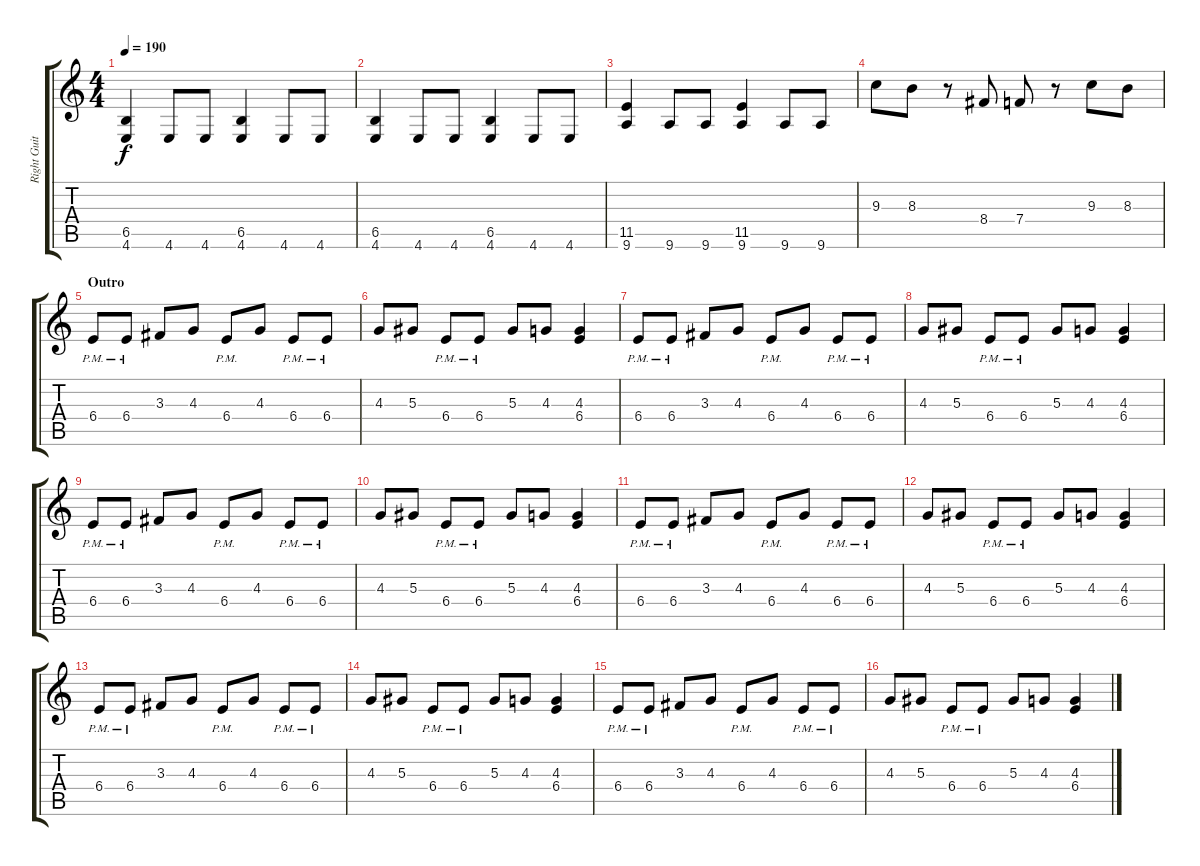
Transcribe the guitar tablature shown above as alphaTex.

\track ("Right Guitar" "Right Guit") {instrument distortionguitar}
\staff {score tabs}
\tuning (C4 G3 Eb3 Bb2 F2 C2) {hide}
\ts (4 4)
\tempo 190
\clef g2
\ks c
(6.5 4.6).4{dy f} 4.6.8 4.6.8 (6.5 4.6).4 4.6.8 4.6.8 |
(6.5 4.6).4 4.6.8 4.6.8 (6.5 4.6).4 4.6.8 4.6.8 |
(11.5 9.6).4 9.6.8 9.6.8 (11.5 9.6).4 9.6.8 9.6.8 |
9.3.8 8.3.8 r.8 8.4.8 7.4.8 r.8 9.3.8 8.3.8 |
\section ("" "Outro")
6.4{pm}.8 6.4{pm}.8 3.3.8 4.3.8 6.4{pm}.8 4.3.8 6.4{pm}.8 6.4{pm}.8 |
4.3.8 5.3.8 6.4{pm}.8 6.4{pm}.8 5.3.8 4.3.8 (4.3 6.4).4 |
6.4{pm}.8 6.4{pm}.8 3.3.8 4.3.8 6.4{pm}.8 4.3.8 6.4{pm}.8 6.4{pm}.8 |
4.3.8 5.3.8 6.4{pm}.8 6.4{pm}.8 5.3.8 4.3.8 (4.3 6.4).4 |
6.4{pm}.8 6.4{pm}.8 3.3.8 4.3.8 6.4{pm}.8 4.3.8 6.4{pm}.8 6.4{pm}.8 |
4.3.8 5.3.8 6.4{pm}.8 6.4{pm}.8 5.3.8 4.3.8 (4.3 6.4).4 |
6.4{pm}.8 6.4{pm}.8 3.3.8 4.3.8 6.4{pm}.8 4.3.8 6.4{pm}.8 6.4{pm}.8 |
4.3.8 5.3.8 6.4{pm}.8 6.4{pm}.8 5.3.8 4.3.8 (4.3 6.4).4 |
6.4{pm}.8 6.4{pm}.8 3.3.8 4.3.8 6.4{pm}.8 4.3.8 6.4{pm}.8 6.4{pm}.8 |
4.3.8 5.3.8 6.4{pm}.8 6.4{pm}.8 5.3.8 4.3.8 (4.3 6.4).4 |
6.4{pm}.8 6.4{pm}.8 3.3.8 4.3.8 6.4{pm}.8 4.3.8 6.4{pm}.8 6.4{pm}.8 |
4.3.8 5.3.8 6.4{pm}.8 6.4{pm}.8 5.3.8 4.3.8 (4.3 6.4).4
